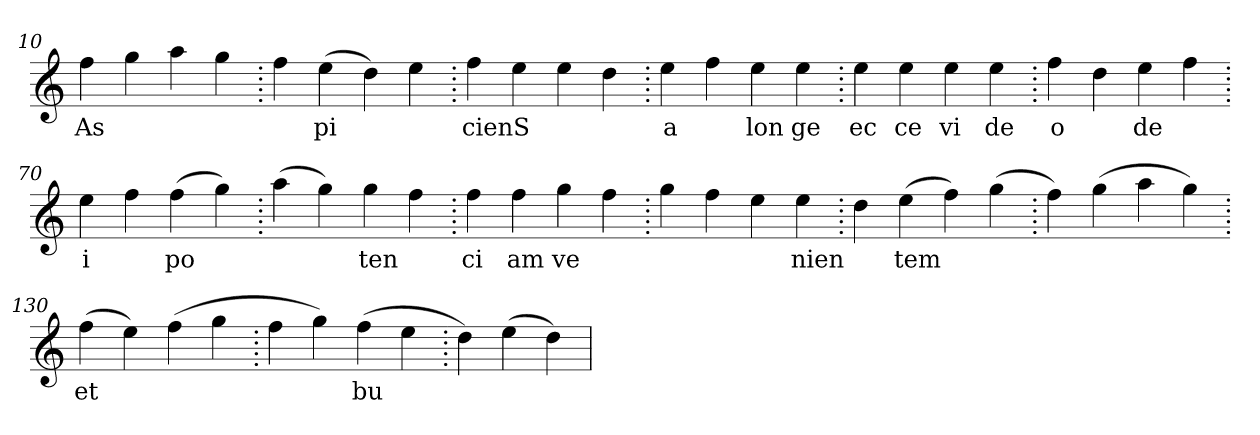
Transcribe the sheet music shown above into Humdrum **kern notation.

**kern	**text
*part1	*part1
*staff1	*staff1
*clefG2	*
=10.	=10.
4ff	As
4gg	.
4aa	.
4gg	.
=20.	=20.
4ff	.
(>4ee	pi
4dd)	.
4ee	.
=30.	=30.
4ff	cienS
4ee	.
4ee	.
4dd	.
=40.	=40.
4ee	a
4ff	.
4ee	lon
4ee	ge
=50.	=50.
4ee	ec
4ee	ce
4ee	vi
4ee	de
=60.	=60.
4ff	o
4dd	.
4ee	de
4ff	.
=70.	=70.
4ee	i
4ff	.
(>4ff	po
4gg)	.
=80.	=80.
(>4aa	.
4gg)	.
4gg	ten
4ff	.
=90.	=90.
4ff	ci
4ff	am
4gg	ve
4ff	.
=100.	=100.
4gg	.
4ff	.
4ee	.
4ee	nien
=110.	=110.
4dd	.
(>4ee	tem
4ff)	.
(>4gg	.
=120.	=120.
4ff)	.
(>4gg	.
4aa	.
4gg)	.
=130.	=130.
(>4ff	et
4ee)	.
(>4ff	.
4gg	.
=140.	=140.
4ff	.
4gg)	.
(>4ff	bu
4ee	.
=150.	=150.
4dd)	.
(>4ee	.
4dd)	.
=	=
*-	*-
